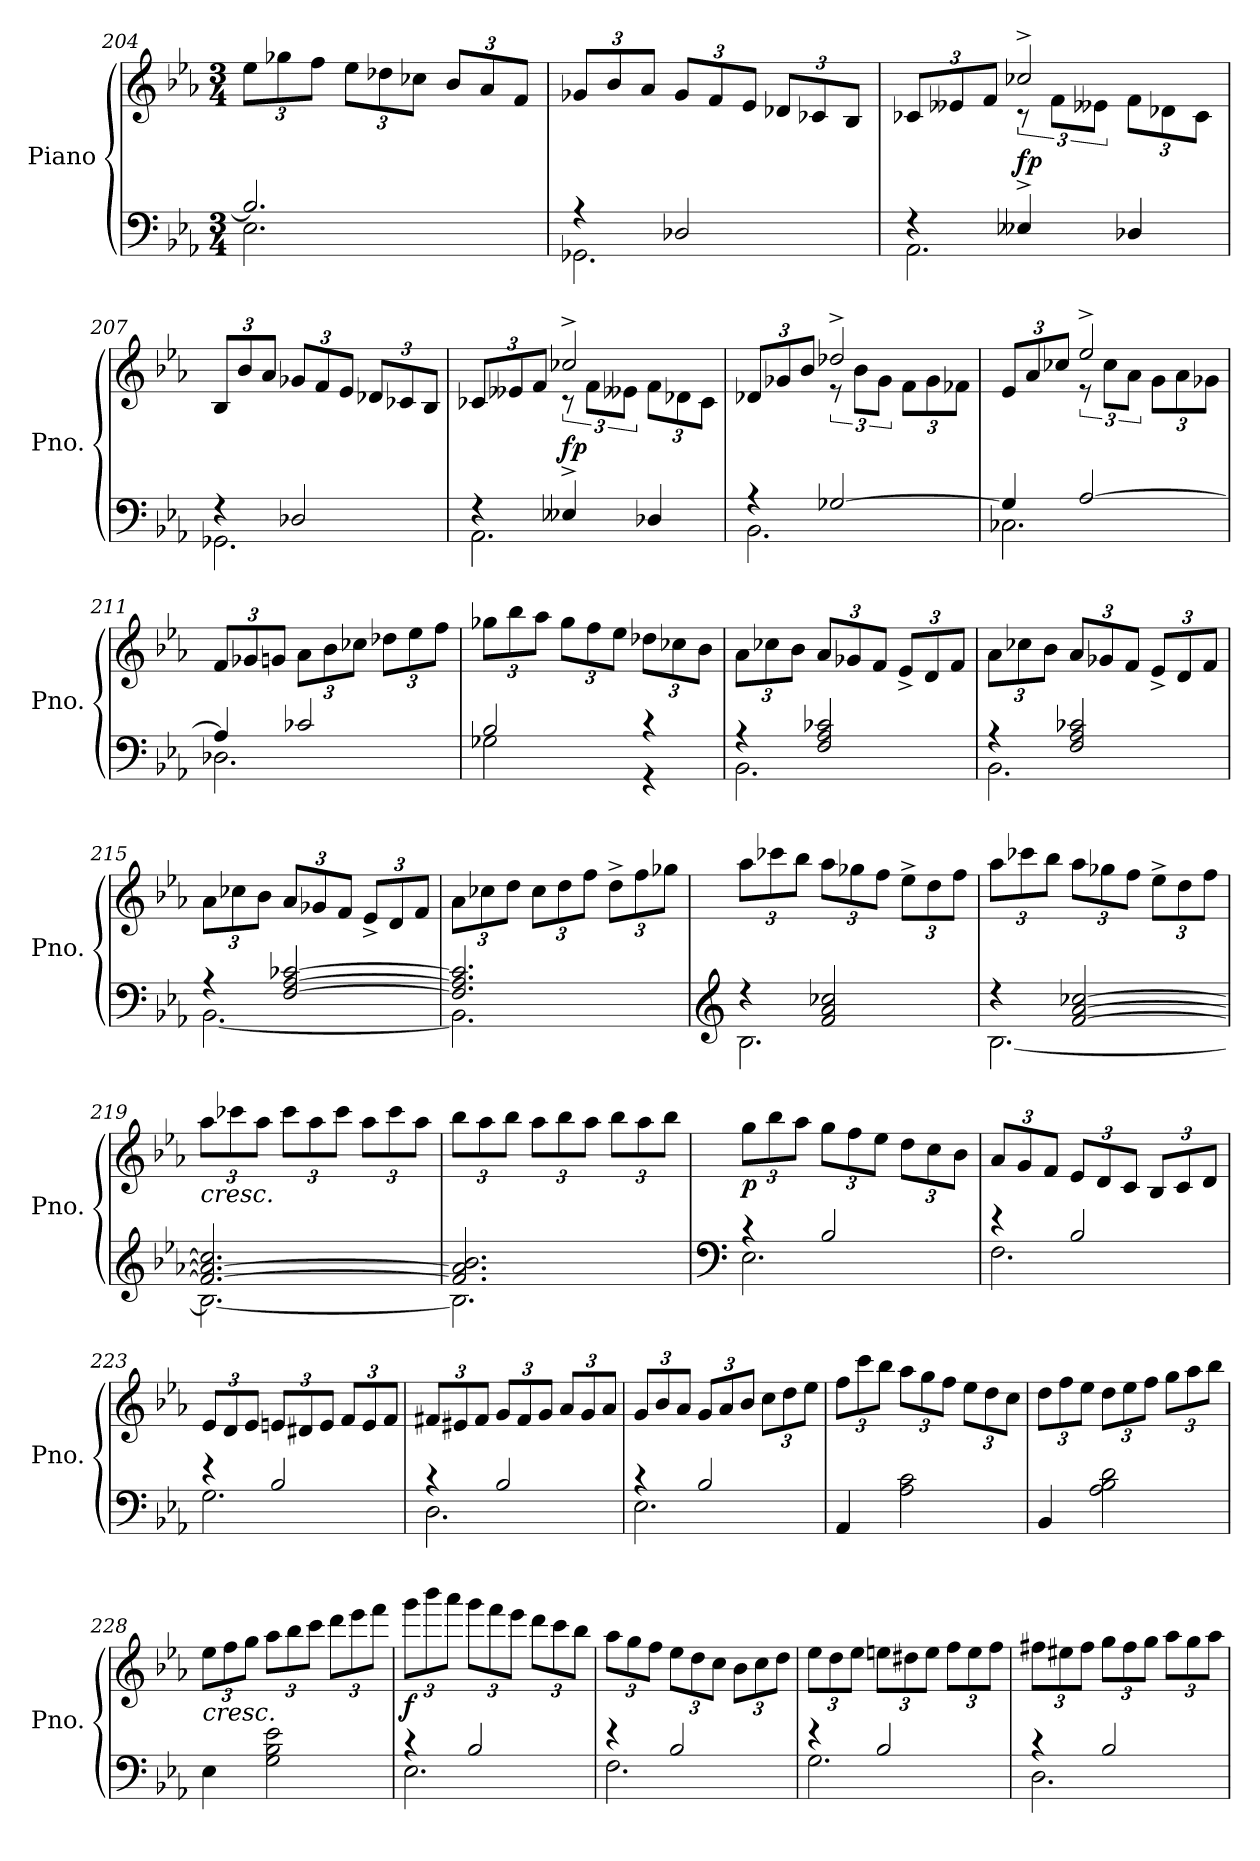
**kern	**kern	**dynam
*part1	*part1	*part1
*staff2	*staff1	*staff1/2
*I"Piano	*	*
*I'Pno.	*	*
*clefF4	*clefG2	*
*k[b-e-a-]	*k[b-e-a-]	*
*M3/4	*M3/4	*
=204	=204	=204
*^	*	*
*	*	*Xbrackettup	*
2.B-/]	2.E-\	12ee-\L	.
.	.	12gg-X\	.
.	.	12ff\J	.
.	.	12ee-\L	.
.	.	12dd-X\	.
.	.	12cc-X\J	.
.	.	12b-/L	.
.	.	12a-/	.
.	.	12f/J	.
=205	=205	=205	=205
4r	2.GG-X\	12g-X/L	.
.	.	12b-/	.
.	.	12a-/J	.
2D-X/	.	12g-/L	.
.	.	12f/	.
.	.	12e-/J	.
.	.	12d-X/L	.
.	.	12c-X/	.
.	.	12B-/J	.
=206	=206	=206	=206
*	*	*^	*
4r	2.AA-\	12c-X/L	4ryy	.
.	.	12e--X/	.	.
.	.	12f/J	.	.
*	*	*	*brackettup	*
!	!	!	!	!LO:DY:b
4E--X^/	.	2cc-X^/	12r	fp
.	.	.	12f\L	.
.	.	.	12e--X\J	.
*	*	*	*Xbrackettup	*
4D-X/	.	.	12f\L	.
.	.	.	12d-X\	.
.	.	.	12c-\J	.
*	*	*v	*v	*
!!LO:LB:g=z
=207	=207	=207	=207
4r	2.GG-X\	12B-/L	.
.	.	12b-/	.
.	.	12a-/J	.
2D-X/	.	12g-X/L	.
.	.	12f/	.
.	.	12e-/J	.
.	.	12d-X/L	.
.	.	12c-X/	.
.	.	12B-/J	.
=208	=208	=208	=208
*	*	*^	*
4r	2.AA-\	12c-X/L	4ryy	.
.	.	12e--X/	.	.
.	.	12f/J	.	.
*	*	*	*brackettup	*
!	!	!	!	!LO:DY:b
4E--X^/	.	2cc-X^/	12r	fp
.	.	.	12f\L	.
.	.	.	12e--X\J	.
*	*	*	*Xbrackettup	*
4D-X/	.	.	12f\L	.
.	.	.	12d-X\	.
.	.	.	12c-\J	.
=209	=209	=209	=209	=209
4r	2.BB-\	12d-X/L	4ryy	.
.	.	12g-X/	.	.
.	.	12b-/J	.	.
*	*	*	*brackettup	*
[2G-X/	.	2dd-X^/	12r	.
.	.	.	12b-\L	.
.	.	.	12g-\J	.
*	*	*	*Xbrackettup	*
.	.	.	12f\L	.
.	.	.	12g-\	.
.	.	.	12f-X\J	.
!!LO:LB:g=z	!!
=210	=210	=210	=210	=210
4G-/]	2.C-X\	12e-/L	4ryy	.
.	.	12a-/	.	.
.	.	12cc-X/J	.	.
*	*	*	*brackettup	*
[2A-/	.	2ee-^/	12r	.
.	.	.	12cc-\L	.
.	.	.	12a-\J	.
*	*	*	*Xbrackettup	*
.	.	.	12g\L	.
.	.	.	12a-\	.
.	.	.	12g-X\J	.
*	*	*v	*v	*
=211	=211	=211	=211
4A-/]	2.D-X\	12f/L	.
.	.	12g-X/	.
.	.	12gn/J	.
2c-X/	.	12a-\L	.
.	.	12b-\	.
.	.	12cc-X\J	.
.	.	12dd-X\L	.
.	.	12ee-\	.
.	.	12ff\J	.
=212	=212	=212	=212
2B-/	2G-X\	12gg-X\L	.
.	.	12bb-\	.
.	.	12aa-\J	.
.	.	12gg-\L	.
.	.	12ff\	.
.	.	12ee-\J	.
4r	4r	12dd-X\L	.
.	.	12cc-X\	.
.	.	12b-\J	.
=213	=213	=213	=213
4r	2.BB-\	12a-\L	.
.	.	12cc-X\	.
.	.	12b-\J	.
2F/ 2A-/ 2c-X/	.	12a-/L	.
.	.	12g-X/	.
.	.	12f/J	.
.	.	12e-^/L	.
.	.	12d/	.
.	.	12f/J	.
!!LO:LB:g=z
=214	=214	=214	=214
4r	2.BB-\	12a-\L	.
.	.	12cc-X\	.
.	.	12b-\J	.
2F/ 2A-/ 2c-X/	.	12a-/L	.
.	.	12g-X/	.
.	.	12f/J	.
.	.	12e-^/L	.
.	.	12d/	.
.	.	12f/J	.
=215	=215	=215	=215
4r	[2.BB-\	12a-\L	.
.	.	12cc-X\	.
.	.	12b-\J	.
[2F/ [2A-/ [2c-X/	.	12a-/L	.
.	.	12g-X/	.
.	.	12f/J	.
.	.	12e-^/L	.
.	.	12d/	.
.	.	12f/J	.
=216	=216	=216	=216
2.F/] 2.A-/] 2.c-/]	2.BB-\]	12a-\L	.
.	.	12cc-X\	.
.	.	12dd\J	.
.	.	12cc-\L	.
.	.	12dd\	.
.	.	12ff\J	.
.	.	12dd^\L	.
.	.	12ff\	.
.	.	12gg-X\J	.
=217	=217	=217	=217
*clefG2	*	*	*
4r	2.B-\	12aa-\L	.
.	.	12ccc-X\	.
.	.	12bb-\J	.
2f/ 2a-/ 2cc-X/	.	12aa-\L	.
.	.	12gg-X\	.
.	.	12ff\J	.
.	.	12ee-^\L	.
.	.	12dd\	.
.	.	12ff\J	.
!!LO:PB:g=z
=218	=218	=218	=218
4r	[2.B-\	12aa-\L	.
.	.	12ccc-X\	.
.	.	12bb-\J	.
[2f/ [2a-/ [2cc-X/	.	12aa-\L	.
.	.	12gg-X\	.
.	.	12ff\J	.
.	.	12ee-^\L	.
.	.	12dd\	.
.	.	12ff\J	.
=219	=219	=219	=219
!	!	!LO:TX:b:i:t=cresc.	!
2.f/_ 2.a-/_ 2.cc-/]	2.B-\_	12aa-\L	.
.	.	12ccc-X\	.
.	.	12aa-\J	.
.	.	12ccc-\L	.
.	.	12aa-\	.
.	.	12ccc-\J	.
.	.	12aa-\L	.
.	.	12ccc-\	.
.	.	12aa-\J	.
=220	=220	=220	=220
2.f/] 2.a-/] 2.b-/	2.B-\]	12bb-\L	.
.	.	12aa-\	.
.	.	12bb-\J	.
.	.	12aa-\L	.
.	.	12bb-\	.
.	.	12aa-\J	.
.	.	12bb-\L	.
.	.	12aa-\	.
.	.	12bb-\J	.
=221	=221	=221	=221
*clefF4	*	*	*
!	!	!	!LO:DY:b
4r	2.E-\	12gg\L	p
.	.	12bb-\	.
.	.	12aa-\J	.
2B-/	.	12gg\L	.
.	.	12ff\	.
.	.	12ee-\J	.
.	.	12dd\L	.
.	.	12cc\	.
.	.	12b-\J	.
!!LO:LB:g=z
=222	=222	=222	=222
4r	2.F\	12a-/L	.
.	.	12g/	.
.	.	12f/J	.
2B-/	.	12e-/L	.
.	.	12d/	.
.	.	12c/J	.
.	.	12B-/L	.
.	.	12c/	.
.	.	12d/J	.
=223	=223	=223	=223
4r	2.G\	12e-/L	.
.	.	12d/	.
.	.	12e-/J	.
2B-/	.	12en/L	.
.	.	12d#X/	.
.	.	12e/J	.
.	.	12f/L	.
.	.	12e/	.
.	.	12f/J	.
=224	=224	=224	=224
4r	2.D\	12f#X/L	.
.	.	12e#X/	.
.	.	12f#/J	.
2B-/	.	12g/L	.
.	.	12f#/	.
.	.	12g/J	.
.	.	12a-/L	.
.	.	12g/	.
.	.	12a-/J	.
=225	=225	=225	=225
4r	2.E-\	12g/L	.
.	.	12b-/	.
.	.	12a-/J	.
2B-/	.	12g/L	.
.	.	12a-/	.
.	.	12b-/J	.
.	.	12cc\L	.
.	.	12dd\	.
.	.	12ee-\J	.
*v	*v	*	*
!!LO:LB:g=z
=226	=226	=226
4AA-/	12ff\L	.
.	12ccc\	.
.	12bb-\J	.
2A-\ 2c\	12aa-\L	.
.	12gg\	.
.	12ff\J	.
.	12ee-\L	.
.	12dd\	.
.	12cc\J	.
=227	=227	=227
4BB-/	12dd\L	.
.	12ff\	.
.	12ee-\J	.
2A-\ 2B-\ 2d\	12dd\L	.
.	12ee-\	.
.	12ff\J	.
.	12gg\L	.
.	12aa-\	.
.	12bb-\J	.
=228	=228	=228
!	!LO:TX:b:i:t=cresc.	!
4E-\	12ee-\L	.
.	12ff\	.
.	12gg\J	.
2G\ 2B-\ 2e-\	12aa-\L	.
.	12bb-\	.
.	12ccc\J	.
.	12ddd\L	.
.	12eee-\	.
.	12fff\J	.
=229	=229	=229
*^	*	*
!	!	!	!LO:DY:b
4r	2.E-\	12ggg\L	f
.	.	12bbb-\	.
.	.	12aaa-\J	.
2B-/	.	12ggg\L	.
.	.	12fff\	.
.	.	12eee-\J	.
.	.	12ddd\L	.
.	.	12ccc\	.
.	.	12bb-\J	.
!!LO:LB:g=z
=230	=230	=230	=230
4r	2.F\	12aa-\L	.
.	.	12gg\	.
.	.	12ff\J	.
2B-/	.	12ee-\L	.
.	.	12dd\	.
.	.	12cc\J	.
.	.	12b-\L	.
.	.	12cc\	.
.	.	12dd\J	.
=231	=231	=231	=231
4r	2.G\	12ee-\L	.
.	.	12dd\	.
.	.	12ee-\J	.
2B-/	.	12een\L	.
.	.	12dd#X\	.
.	.	12ee\J	.
.	.	12ff\L	.
.	.	12ee\	.
.	.	12ff\J	.
=232	=232	=232	=232
4r	2.D\	12ff#X\L	.
.	.	12ee#X\	.
.	.	12ff#\J	.
2B-/	.	12gg\L	.
.	.	12ff#\	.
.	.	12gg\J	.
.	.	12aa-\L	.
.	.	12gg\	.
.	.	12aa-\J	.
*v	*v	*	*
=	=	=
*-	*-	*-
